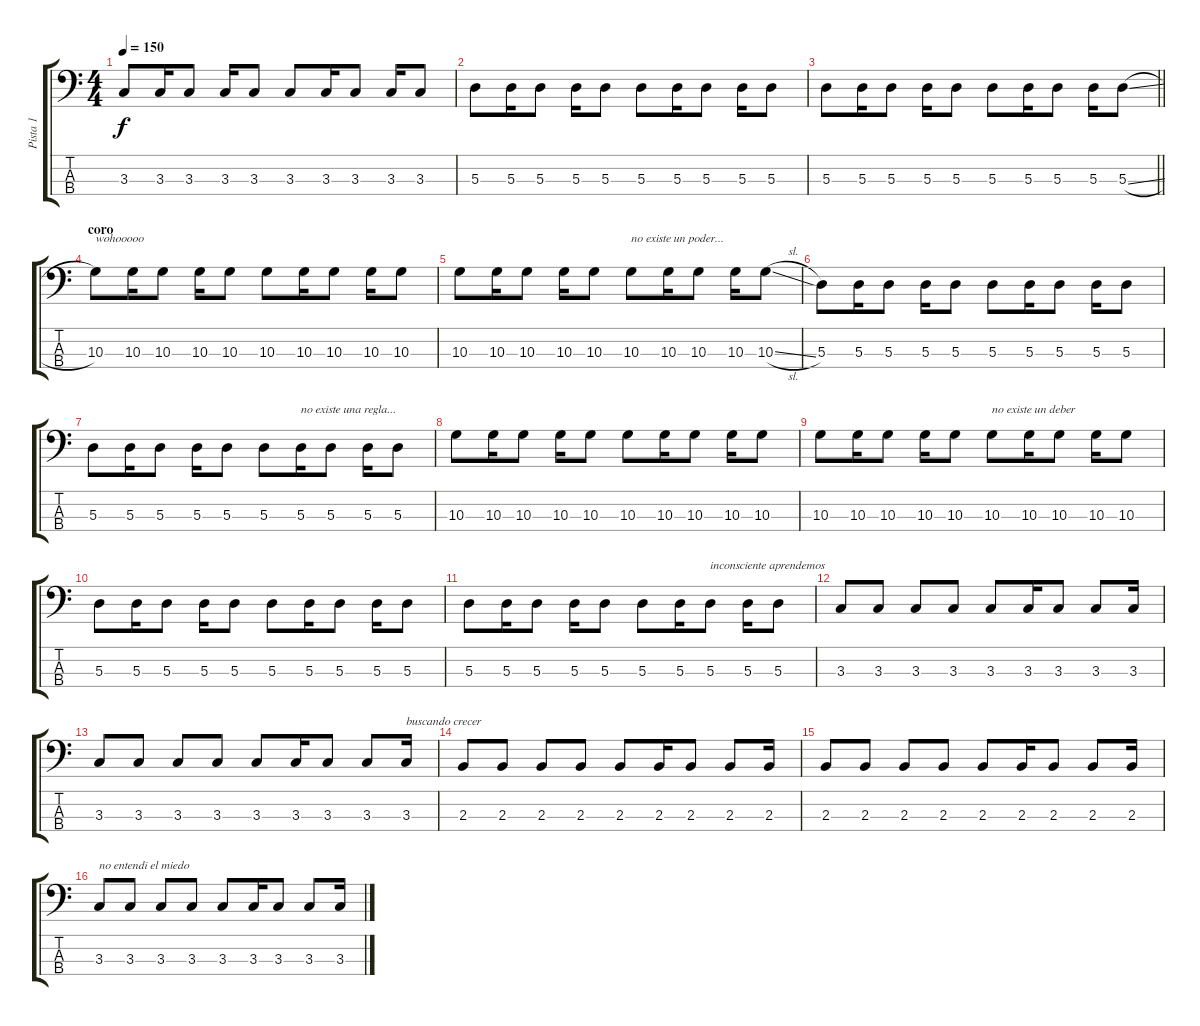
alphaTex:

\track ("Pista 1" "Pista 1") {instrument electricbasspick}
\staff {score tabs}
\tuning (G2 D2 A1 E1) {hide}
\ts (4 4)
\tempo 150
\clef f4
\ks c
3.3.8{dy f} 3.3.16 3.3.8 3.3.16 3.3.8 3.3.8 3.3.16 3.3.8 3.3.16 3.3.8 |
5.3.8 5.3.16 5.3.8 5.3.16 5.3.8 5.3.8 5.3.16 5.3.8 5.3.16 5.3.8 |
\barLineRight lightlight
5.3.8 5.3.16 5.3.8 5.3.16 5.3.8 5.3.8 5.3.16 5.3.8 5.3.16 5.3{sl}.8 |
\section ("" "coro")
10.3.8{txt "wohooooo"} 10.3.16 10.3.8 10.3.16 10.3.8 10.3.8 10.3.16 10.3.8 10.3.16 10.3.8 |
10.3.8 10.3.16 10.3.8 10.3.16 10.3.8 10.3.8{txt "no existe un poder..."} 10.3.16 10.3.8 10.3.16 10.3{sl}.8 |
5.3.8 5.3.16 5.3.8 5.3.16 5.3.8 5.3.8 5.3.16 5.3.8 5.3.16 5.3.8 |
5.3.8 5.3.16 5.3.8 5.3.16 5.3.8 5.3.8 5.3.16{txt "no existe una regla..."} 5.3.8 5.3.16 5.3.8 |
10.3.8 10.3.16 10.3.8 10.3.16 10.3.8 10.3.8 10.3.16 10.3.8 10.3.16 10.3.8 |
10.3.8 10.3.16 10.3.8 10.3.16 10.3.8 10.3.8{txt "no existe un deber"} 10.3.16 10.3.8 10.3.16 10.3.8 |
5.3.8 5.3.16 5.3.8 5.3.16 5.3.8 5.3.8 5.3.16 5.3.8 5.3.16 5.3.8 |
5.3.8 5.3.16 5.3.8 5.3.16 5.3.8 5.3.8 5.3.16 5.3.8{txt "inconsciente aprendemos"} 5.3.16 5.3.8 |
3.3.8 3.3.8 3.3.8 3.3.8 3.3.8 3.3.16 3.3.8 3.3.8 3.3.16 |
3.3.8 3.3.8 3.3.8 3.3.8 3.3.8 3.3.16 3.3.8 3.3.8 3.3.16{txt "buscando crecer"} |
2.3.8 2.3.8 2.3.8 2.3.8 2.3.8 2.3.16 2.3.8 2.3.8 2.3.16 |
2.3.8 2.3.8 2.3.8 2.3.8 2.3.8 2.3.16 2.3.8 2.3.8 2.3.16 |
3.3.8{txt "no entendi el miedo"} 3.3.8 3.3.8 3.3.8 3.3.8 3.3.16 3.3.8 3.3.8 3.3.16
